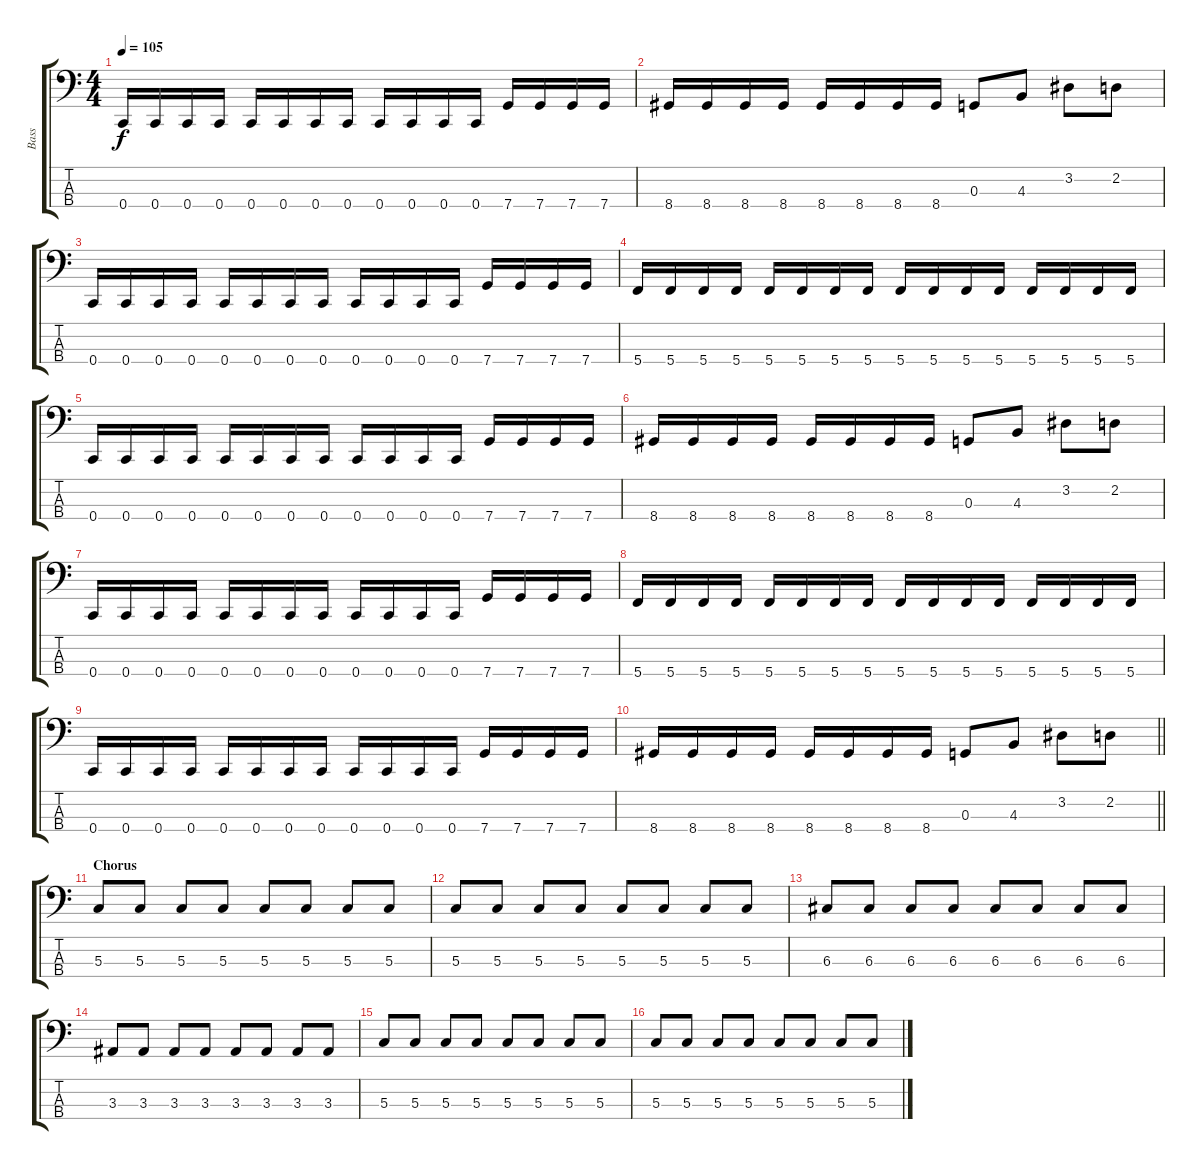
\track ("Bass" "Bass") {instrument electricbasspick}
\staff {score tabs}
\tuning (F2 C2 G1 C1) {hide}
\ts (4 4)
\tempo 105
\clef f4
\ks c
0.4.16{dy f} 0.4.16 0.4.16 0.4.16 0.4.16 0.4.16 0.4.16 0.4.16 0.4.16 0.4.16 0.4.16 0.4.16 7.4.16 7.4.16 7.4.16 7.4.16 |
8.4.16 8.4.16 8.4.16 8.4.16 8.4.16 8.4.16 8.4.16 8.4.16 0.3.8 4.3.8 3.2.8 2.2.8 |
0.4.16 0.4.16 0.4.16 0.4.16 0.4.16 0.4.16 0.4.16 0.4.16 0.4.16 0.4.16 0.4.16 0.4.16 7.4.16 7.4.16 7.4.16 7.4.16 |
5.4.16 5.4.16 5.4.16 5.4.16 5.4.16 5.4.16 5.4.16 5.4.16 5.4.16 5.4.16 5.4.16 5.4.16 5.4.16 5.4.16 5.4.16 5.4.16 |
0.4.16 0.4.16 0.4.16 0.4.16 0.4.16 0.4.16 0.4.16 0.4.16 0.4.16 0.4.16 0.4.16 0.4.16 7.4.16 7.4.16 7.4.16 7.4.16 |
8.4.16 8.4.16 8.4.16 8.4.16 8.4.16 8.4.16 8.4.16 8.4.16 0.3.8 4.3.8 3.2.8 2.2.8 |
0.4.16 0.4.16 0.4.16 0.4.16 0.4.16 0.4.16 0.4.16 0.4.16 0.4.16 0.4.16 0.4.16 0.4.16 7.4.16 7.4.16 7.4.16 7.4.16 |
5.4.16 5.4.16 5.4.16 5.4.16 5.4.16 5.4.16 5.4.16 5.4.16 5.4.16 5.4.16 5.4.16 5.4.16 5.4.16 5.4.16 5.4.16 5.4.16 |
0.4.16 0.4.16 0.4.16 0.4.16 0.4.16 0.4.16 0.4.16 0.4.16 0.4.16 0.4.16 0.4.16 0.4.16 7.4.16 7.4.16 7.4.16 7.4.16 |
\barLineRight lightlight
8.4.16 8.4.16 8.4.16 8.4.16 8.4.16 8.4.16 8.4.16 8.4.16 0.3.8 4.3.8 3.2.8 2.2.8 |
\section ("" "Chorus")
5.3.8 5.3.8 5.3.8 5.3.8 5.3.8 5.3.8 5.3.8 5.3.8 |
5.3.8 5.3.8 5.3.8 5.3.8 5.3.8 5.3.8 5.3.8 5.3.8 |
6.3.8 6.3.8 6.3.8 6.3.8 6.3.8 6.3.8 6.3.8 6.3.8 |
3.3.8 3.3.8 3.3.8 3.3.8 3.3.8 3.3.8 3.3.8 3.3.8 |
5.3.8 5.3.8 5.3.8 5.3.8 5.3.8 5.3.8 5.3.8 5.3.8 |
5.3.8 5.3.8 5.3.8 5.3.8 5.3.8 5.3.8 5.3.8 5.3.8
